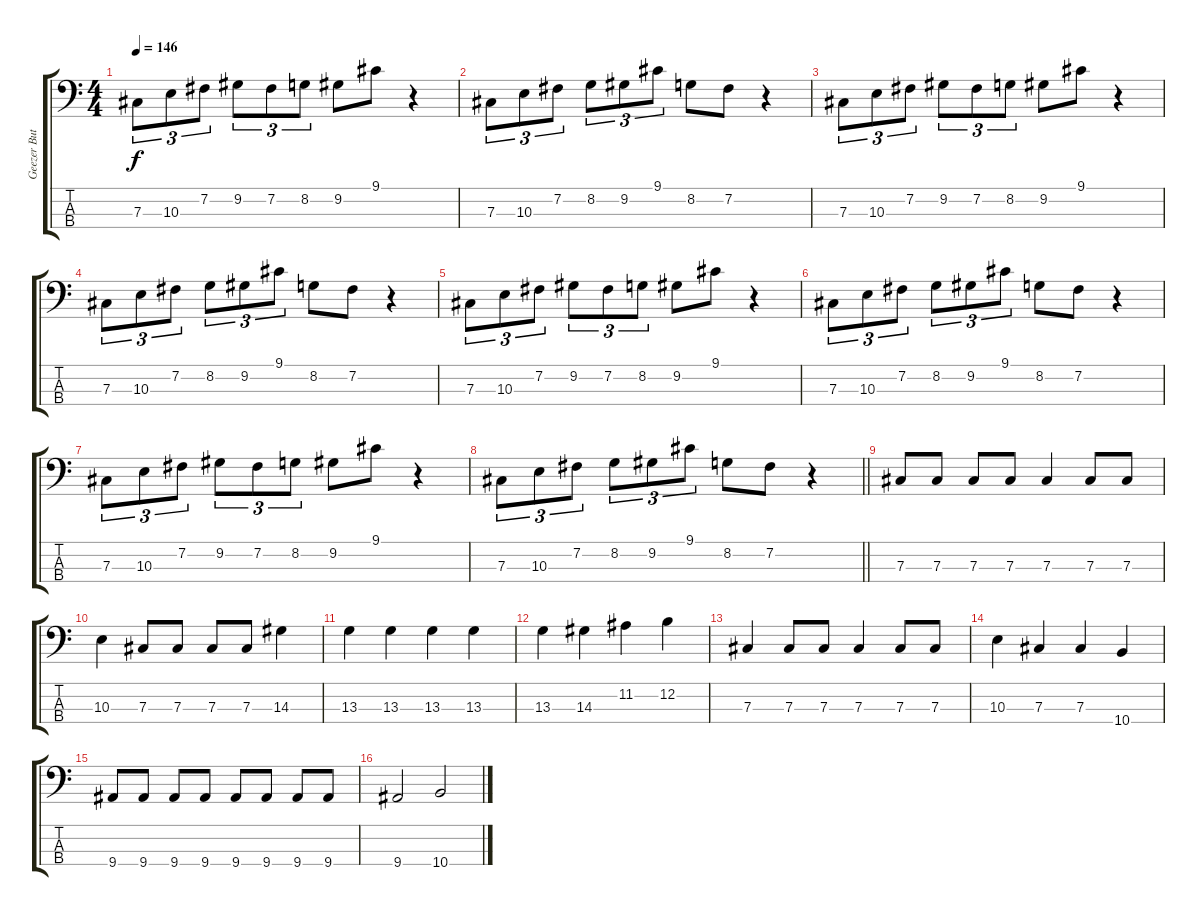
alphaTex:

\track ("Geezer Butler" "Geezer But") {instrument electricbasspick}
\staff {score tabs}
\tuning (E2 B1 Gb1 Db1) {hide}
\ts (4 4)
\tempo 146
\clef f4
\ks c
7.3.8{tu (3 2) dy f} 10.3.8{tu (3 2)} 7.2.8{tu (3 2)} 9.2.8{tu (3 2)} 7.2.8{tu (3 2)} 8.2.8{tu (3 2)} 9.2.8 9.1.8 r.4 |
7.3.8{tu (3 2)} 10.3.8{tu (3 2)} 7.2.8{tu (3 2)} 8.2.8{tu (3 2)} 9.2.8{tu (3 2)} 9.1.8{tu (3 2)} 8.2.8 7.2.8 r.4 |
7.3.8{tu (3 2)} 10.3.8{tu (3 2)} 7.2.8{tu (3 2)} 9.2.8{tu (3 2)} 7.2.8{tu (3 2)} 8.2.8{tu (3 2)} 9.2.8 9.1.8 r.4 |
7.3.8{tu (3 2)} 10.3.8{tu (3 2)} 7.2.8{tu (3 2)} 8.2.8{tu (3 2)} 9.2.8{tu (3 2)} 9.1.8{tu (3 2)} 8.2.8 7.2.8 r.4 |
7.3.8{tu (3 2)} 10.3.8{tu (3 2)} 7.2.8{tu (3 2)} 9.2.8{tu (3 2)} 7.2.8{tu (3 2)} 8.2.8{tu (3 2)} 9.2.8 9.1.8 r.4 |
7.3.8{tu (3 2)} 10.3.8{tu (3 2)} 7.2.8{tu (3 2)} 8.2.8{tu (3 2)} 9.2.8{tu (3 2)} 9.1.8{tu (3 2)} 8.2.8 7.2.8 r.4 |
7.3.8{tu (3 2)} 10.3.8{tu (3 2)} 7.2.8{tu (3 2)} 9.2.8{tu (3 2)} 7.2.8{tu (3 2)} 8.2.8{tu (3 2)} 9.2.8 9.1.8 r.4 |
\barLineRight lightlight
7.3.8{tu (3 2)} 10.3.8{tu (3 2)} 7.2.8{tu (3 2)} 8.2.8{tu (3 2)} 9.2.8{tu (3 2)} 9.1.8{tu (3 2)} 8.2.8 7.2.8 r.4 |
7.3.8 7.3.8 7.3.8 7.3.8 7.3.4 7.3.8 7.3.8 |
10.3.4 7.3.8 7.3.8 7.3.8 7.3.8 14.3.4 |
13.3.4 13.3.4 13.3.4 13.3.4 |
13.3.4 14.3.4 11.2.4 12.2.4 |
7.3.4 7.3.8 7.3.8 7.3.4 7.3.8 7.3.8 |
10.3.4 7.3.4 7.3.4 10.4.4 |
9.4.8 9.4.8 9.4.8 9.4.8 9.4.8 9.4.8 9.4.8 9.4.8 |
9.4.2 10.4.2
